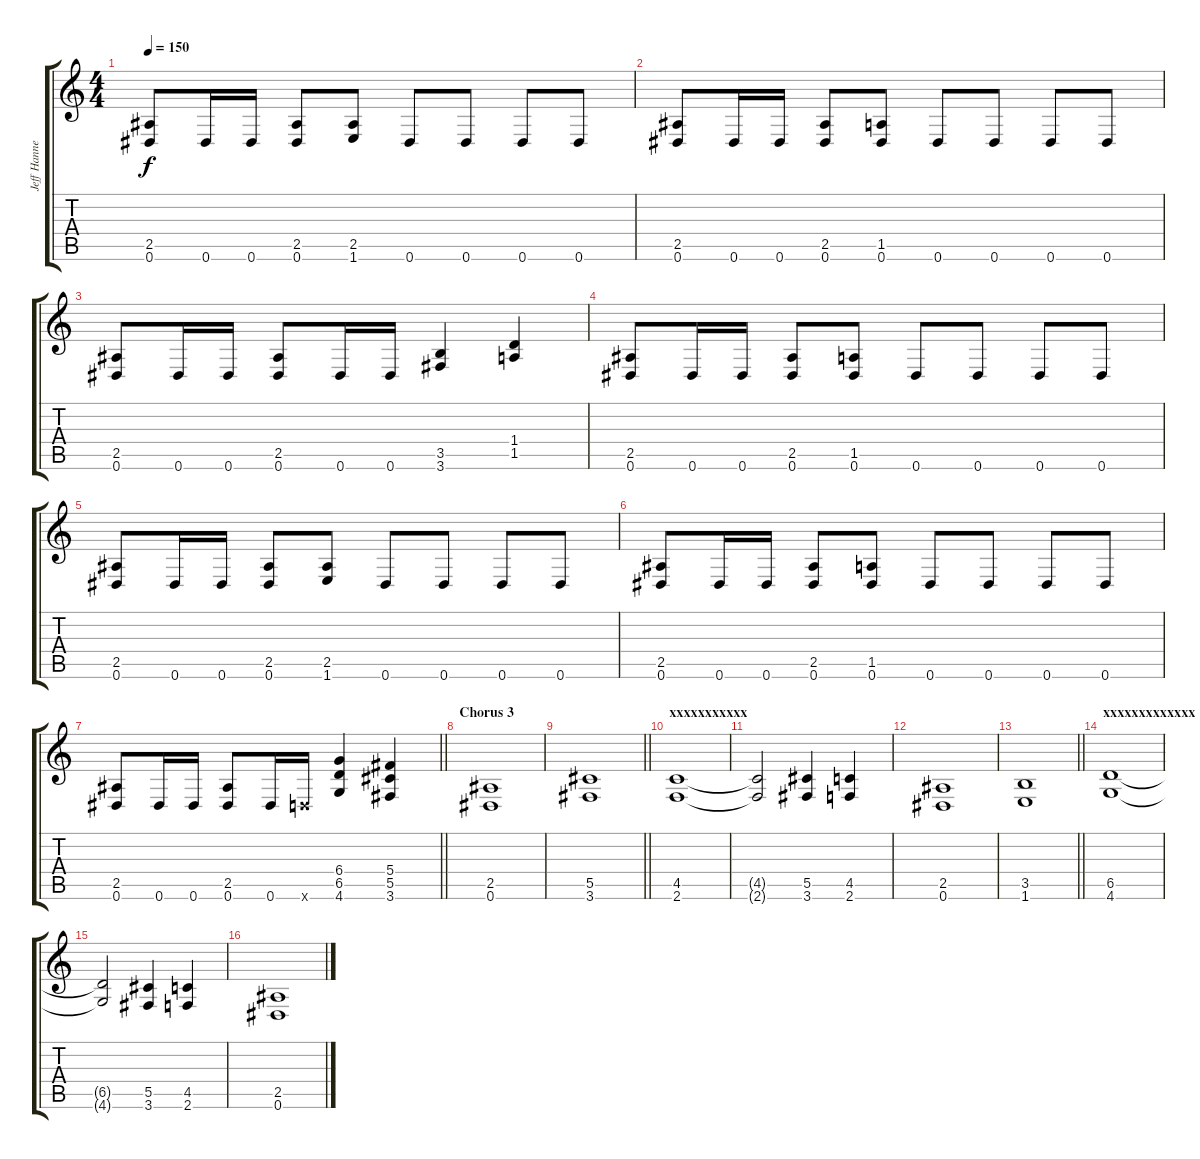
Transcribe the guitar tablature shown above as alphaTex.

\track ("Jeff Hanneman" "Jeff Hanne") {instrument distortionguitar}
\staff {score tabs}
\tuning (Eb4 Bb3 Gb3 Db3 Ab2 Eb2) {hide}
\ts (4 4)
\tempo 150
\clef g2
\ks c
(2.5 0.6).8{dy f} 0.6.16 0.6.16 (2.5 0.6).8 (2.5 1.6).8 0.6.8 0.6.8 0.6.8 0.6.8 |
(2.5 0.6).8 0.6.16 0.6.16 (2.5 0.6).8 (1.5 0.6).8 0.6.8 0.6.8 0.6.8 0.6.8 |
(2.5 0.6).8 0.6.16 0.6.16 (2.5 0.6).8 0.6.16 0.6.16 (3.5 3.6).4 (1.4 1.5).4 |
(2.5 0.6).8 0.6.16 0.6.16 (2.5 0.6).8 (1.5 0.6).8 0.6.8 0.6.8 0.6.8 0.6.8 |
(2.5 0.6).8 0.6.16 0.6.16 (2.5 0.6).8 (2.5 1.6).8 0.6.8 0.6.8 0.6.8 0.6.8 |
(2.5 0.6).8 0.6.16 0.6.16 (2.5 0.6).8 (1.5 0.6).8 0.6.8 0.6.8 0.6.8 0.6.8 |
\barLineRight lightlight
(2.5 0.6).8 0.6.16 0.6.16 (2.5 0.6).8 0.6.16 -1.6{x}.16 (6.4 6.5 4.6).4 (5.4 5.5 3.6).4 |
\section ("" "Chorus 3")
(2.5 0.6).1 |
\barLineRight lightlight
(5.5 3.6).1 |
\section ("" "xxxxxxxxxxx")
(4.5 2.6).1 |
(4.5{t} 2.6{t}).2 (5.5 3.6).4 (4.5 2.6).4 |
(2.5 0.6).1 |
\barLineRight lightlight
(3.5 1.6).1 |
\section ("" "xxxxxxxxxxxxx")
(6.5 4.6).1 |
(6.5{t} 4.6{t}).2 (5.5 3.6).4 (4.5 2.6).4 |
(2.5 0.6).1
